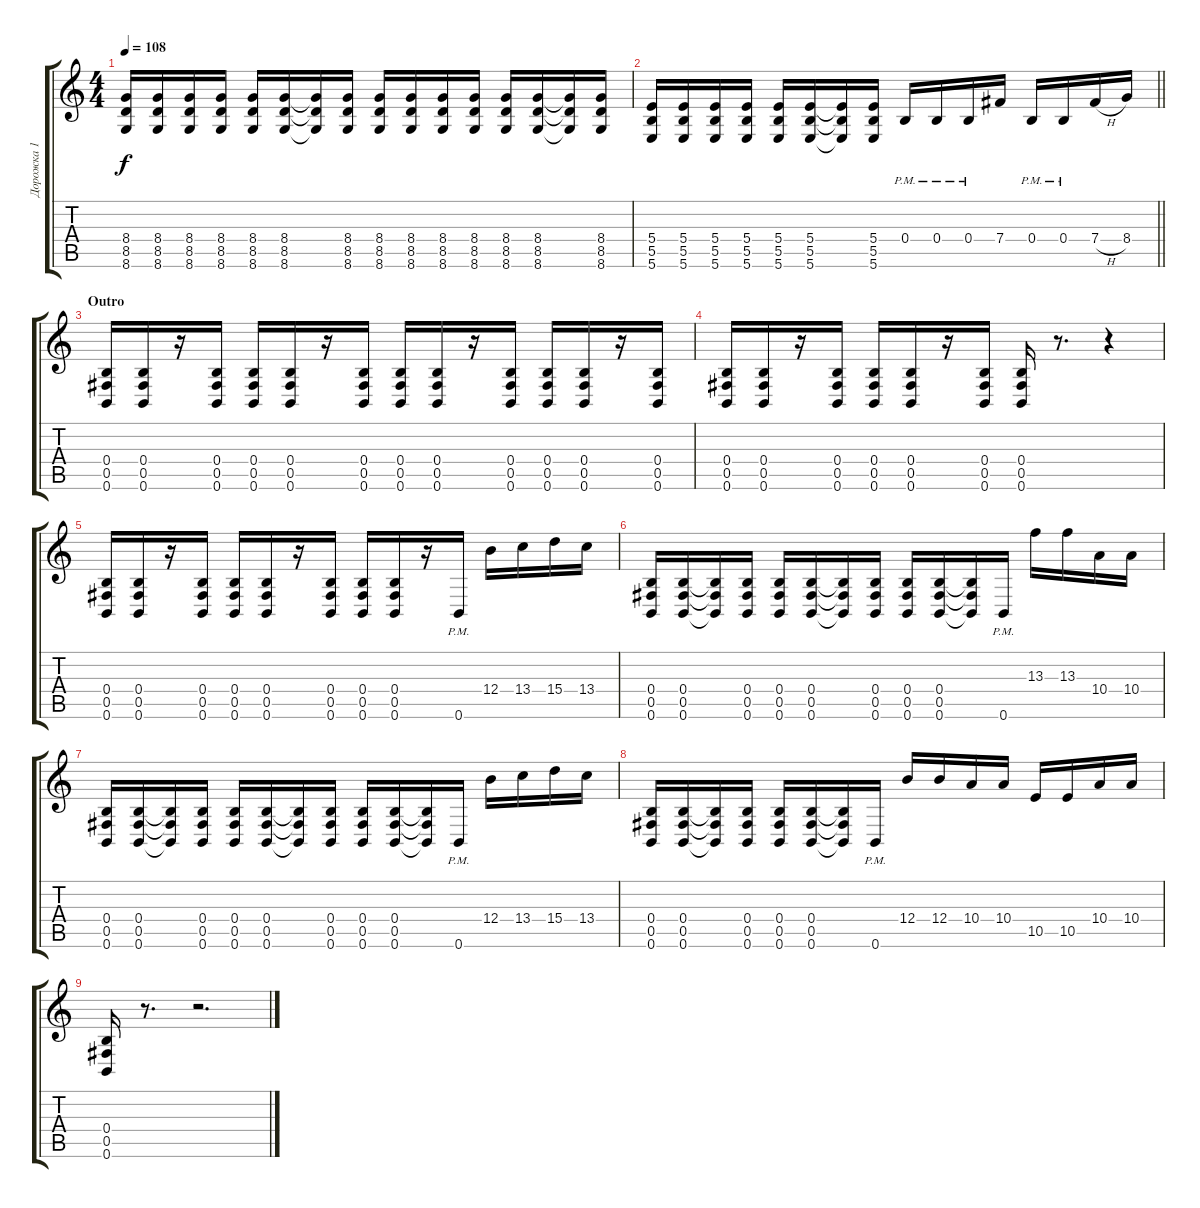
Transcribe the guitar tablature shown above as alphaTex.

\track ("Дорожка 1" "Дорожка 1") {instrument distortionguitar}
\staff {score tabs}
\tuning (Db4 Ab3 E3 B2 Gb2 B1) {hide}
\ts (4 4)
\tempo 108
\clef g2
\ks c
(8.4 8.5 8.6).16{dy f} (8.4 8.5 8.6).16 (8.4 8.5 8.6).16 (8.4 8.5 8.6).16 (8.4 8.5 8.6).16 (8.4 8.5 8.6).16 (8.4{t} 8.5{t} 8.6{t}).16 (8.4 8.5 8.6).16 (8.4 8.5 8.6).16 (8.4 8.5 8.6).16 (8.4 8.5 8.6).16 (8.4 8.5 8.6).16 (8.4 8.5 8.6).16 (8.4 8.5 8.6).16 (8.4{t} 8.5{t} 8.6{t}).16 (8.4 8.5 8.6).16 |
\barLineRight lightlight
(5.4 5.5 5.6).16 (5.4 5.5 5.6).16 (5.4 5.5 5.6).16 (5.4 5.5 5.6).16 (5.4 5.5 5.6).16 (5.4 5.5 5.6).16 (5.4{t} 5.5{t} 5.6{t}).16 (5.4 5.5 5.6).16 0.4{pm}.16 0.4{pm}.16 0.4{pm}.16 7.4.16 0.4{pm}.16 0.4{pm}.16 7.4{h}.16 8.4.16 |
\section ("" "Outro")
(0.4 0.5 0.6).16 (0.4 0.5 0.6).16 r.16 (0.4 0.5 0.6).16 (0.4 0.5 0.6).16 (0.4 0.5 0.6).16 r.16 (0.4 0.5 0.6).16 (0.4 0.5 0.6).16 (0.4 0.5 0.6).16 r.16 (0.4 0.5 0.6).16 (0.4 0.5 0.6).16 (0.4 0.5 0.6).16 r.16 (0.4 0.5 0.6).16 |
(0.4 0.5 0.6).16 (0.4 0.5 0.6).16 r.16 (0.4 0.5 0.6).16 (0.4 0.5 0.6).16 (0.4 0.5 0.6).16 r.16 (0.4 0.5 0.6).16 (0.4 0.5 0.6).16 r.8{d} r.4 |
(0.4 0.5 0.6).16 (0.4 0.5 0.6).16 r.16 (0.4 0.5 0.6).16 (0.4 0.5 0.6).16 (0.4 0.5 0.6).16 r.16 (0.4 0.5 0.6).16 (0.4 0.5 0.6).16 (0.4 0.5 0.6).16 r.16 0.6{pm}.16 12.4.16 13.4.16 15.4.16 13.4.16 |
(0.4 0.5 0.6).16 (0.4 0.5 0.6).16 (0.4{t} 0.5{t} 0.6{t}).16 (0.4 0.5 0.6).16 (0.4 0.5 0.6).16 (0.4 0.5 0.6).16 (0.4{t} 0.5{t} 0.6{t}).16 (0.4 0.5 0.6).16 (0.4 0.5 0.6).16 (0.4 0.5 0.6).16 (0.4{t} 0.5{t} 0.6{t}).16 0.6{pm}.16 13.3.16 13.3.16 10.4.16 10.4.16 |
(0.4 0.5 0.6).16 (0.4 0.5 0.6).16 (0.4{t} 0.5{t} 0.6{t}).16 (0.4 0.5 0.6).16 (0.4 0.5 0.6).16 (0.4 0.5 0.6).16 (0.4{t} 0.5{t} 0.6{t}).16 (0.4 0.5 0.6).16 (0.4 0.5 0.6).16 (0.4 0.5 0.6).16 (0.4{t} 0.5{t} 0.6{t}).16 0.6{pm}.16 12.4.16 13.4.16 15.4.16 13.4.16 |
(0.4 0.5 0.6).16 (0.4 0.5 0.6).16 (0.4{t} 0.5{t} 0.6{t}).16 (0.4 0.5 0.6).16 (0.4 0.5 0.6).16 (0.4 0.5 0.6).16 (0.4{t} 0.5{t} 0.6{t}).16 0.6{pm}.16 12.4.16 12.4.16 10.4.16 10.4.16 10.5.16 10.5.16 10.4.16 10.4.16 |
(0.4 0.5 0.6).16 r.8{d} r.2{d}
